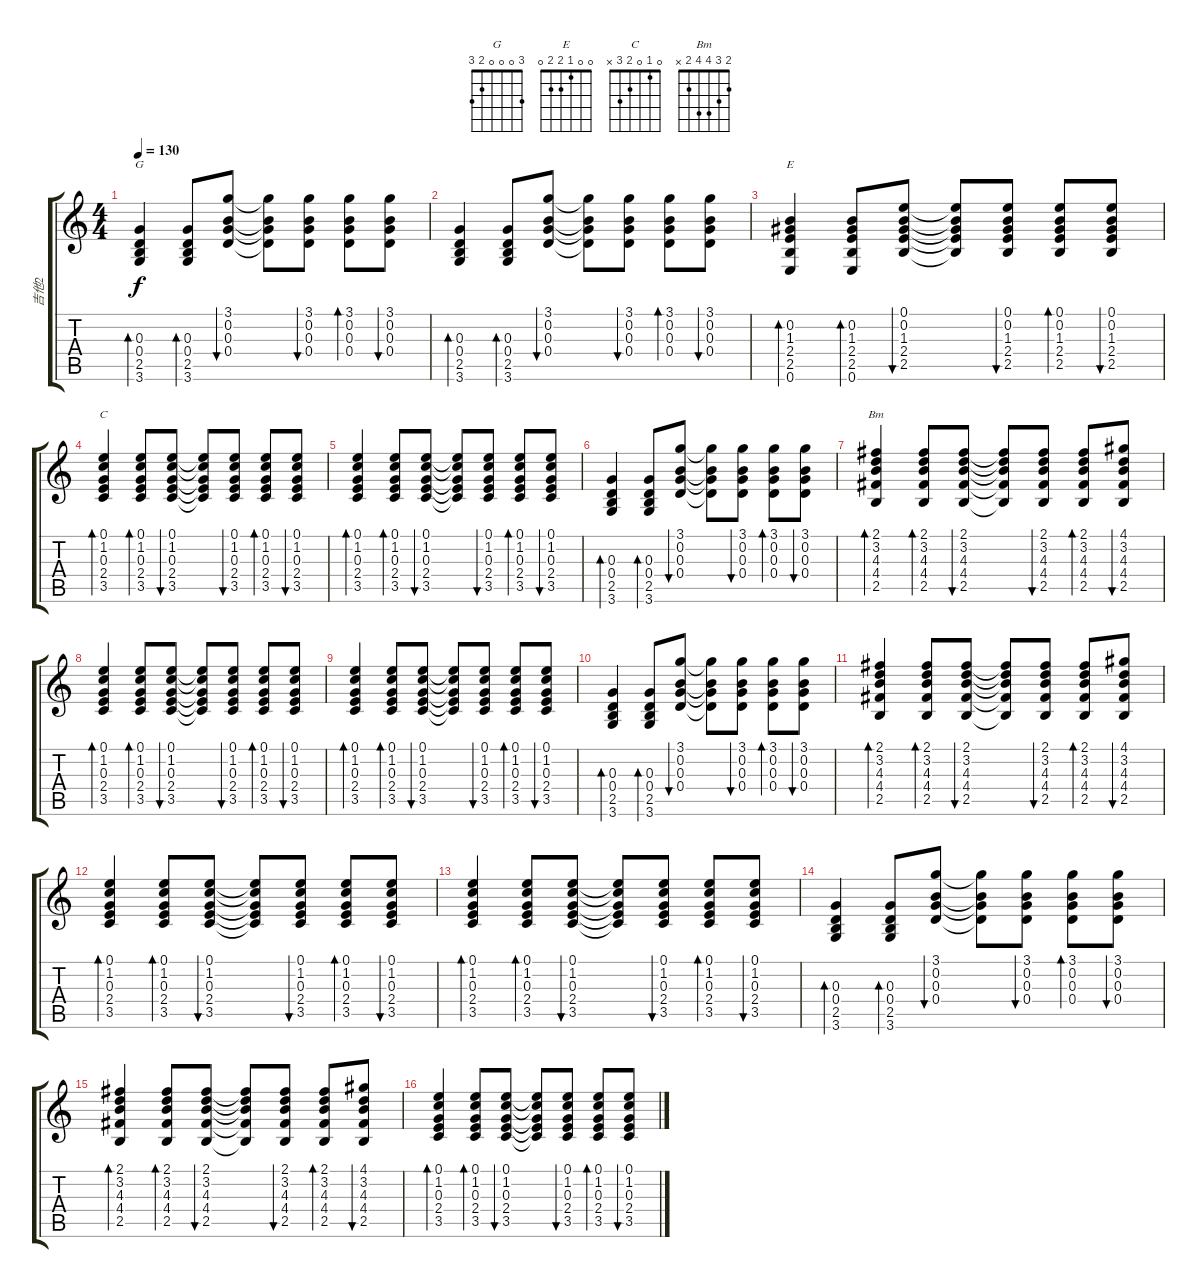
\track ("吉他2" "吉他2") {instrument acousticguitarsteel}
\staff {score tabs}
\tuning (E4 B3 G3 D3 A2 E2) {hide}
\chord ("G" 3 0 0 0 2 3)
\chord ("E" 0 0 1 2 2 0)
\chord ("C" 0 1 0 2 3 x)
\chord ("Bm" 2 3 4 4 2 x)
\ts (4 4)
\tempo 130
\clef g2
\ks c
(0.3 0.4 2.5 3.6).4{bd 60 ch "G" dy f} (0.3 0.4 2.5 3.6).8{bd 60} (3.1 0.2 0.3 0.4).8{bu 60} (3.1{t} 0.2{t} 0.3{t} 0.4{t}).8 (3.1 0.2 0.3 0.4).8{bu 60} (3.1 0.2 0.3 0.4).8{bd 60} (3.1 0.2 0.3 0.4).8{bu 60} |
(0.3 0.4 2.5 3.6).4{bd 60} (0.3 0.4 2.5 3.6).8{bd 60} (3.1 0.2 0.3 0.4).8{bu 60} (3.1{t} 0.2{t} 0.3{t} 0.4{t}).8 (3.1 0.2 0.3 0.4).8{bu 60} (3.1 0.2 0.3 0.4).8{bd 60} (3.1 0.2 0.3 0.4).8{bu 60} |
(0.2 1.3 2.4 2.5 0.6).4{bd 60 ch "E"} (0.2 1.3 2.4 2.5 0.6).8{bd 60} (0.1 0.2 1.3 2.4 2.5).8{bu 60} (0.1{t} 0.2{t} 1.3{t} 2.4{t} 2.5{t}).8 (0.1 0.2 1.3 2.4 2.5).8{bu 60} (0.1 0.2 1.3 2.4 2.5).8{bd 60} (0.1 0.2 1.3 2.4 2.5).8{bu 60} |
(0.1 1.2 0.3 2.4 3.5).4{bd 60 ch "C"} (0.1 1.2 0.3 2.4 3.5).8{bd 60} (0.1 1.2 0.3 2.4 3.5).8{bu 60} (0.1{t} 1.2{t} 0.3{t} 2.4{t} 3.5{t}).8 (0.1 1.2 0.3 2.4 3.5).8{bu 60} (0.1 1.2 0.3 2.4 3.5).8{bd 60} (0.1 1.2 0.3 2.4 3.5).8{bu 60} |
(0.1 1.2 0.3 2.4 3.5).4{bd 60} (0.1 1.2 0.3 2.4 3.5).8{bd 60} (0.1 1.2 0.3 2.4 3.5).8{bu 60} (0.1{t} 1.2{t} 0.3{t} 2.4{t} 3.5{t}).8 (0.1 1.2 0.3 2.4 3.5).8{bu 60} (0.1 1.2 0.3 2.4 3.5).8{bd 60} (0.1 1.2 0.3 2.4 3.5).8{bu 60} |
(0.3 0.4 2.5 3.6).4{bd 60} (0.3 0.4 2.5 3.6).8{bd 60} (3.1 0.2 0.3 0.4).8{bu 60} (3.1{t} 0.2{t} 0.3{t} 0.4{t}).8 (3.1 0.2 0.3 0.4).8{bu 60} (3.1 0.2 0.3 0.4).8{bd 60} (3.1 0.2 0.3 0.4).8{bu 60} |
(2.1 3.2 4.3 4.4 2.5).4{bd 30 ch "Bm"} (2.1 3.2 4.3 4.4 2.5).8{bd 30} (2.1 3.2 4.3 4.4 2.5).8{bu 30} (2.1{t} 3.2{t} 4.3{t} 4.4{t} 2.5{t}).8 (2.1 3.2 4.3 4.4 2.5).8{bu 30} (2.1 3.2 4.3 4.4 2.5).8{bd 30} (4.1 3.2 4.3 4.4 2.5).8{bu 30} |
(0.1 1.2 0.3 2.4 3.5).4{bd 60} (0.1 1.2 0.3 2.4 3.5).8{bd 60} (0.1 1.2 0.3 2.4 3.5).8{bu 60} (0.1{t} 1.2{t} 0.3{t} 2.4{t} 3.5{t}).8 (0.1 1.2 0.3 2.4 3.5).8{bu 60} (0.1 1.2 0.3 2.4 3.5).8{bd 60} (0.1 1.2 0.3 2.4 3.5).8{bu 60} |
(0.1 1.2 0.3 2.4 3.5).4{bd 60} (0.1 1.2 0.3 2.4 3.5).8{bd 60} (0.1 1.2 0.3 2.4 3.5).8{bu 60} (0.1{t} 1.2{t} 0.3{t} 2.4{t} 3.5{t}).8 (0.1 1.2 0.3 2.4 3.5).8{bu 60} (0.1 1.2 0.3 2.4 3.5).8{bd 60} (0.1 1.2 0.3 2.4 3.5).8{bu 60} |
(0.3 0.4 2.5 3.6).4{bd 60} (0.3 0.4 2.5 3.6).8{bd 60} (3.1 0.2 0.3 0.4).8{bu 60} (3.1{t} 0.2{t} 0.3{t} 0.4{t}).8 (3.1 0.2 0.3 0.4).8{bu 60} (3.1 0.2 0.3 0.4).8{bd 60} (3.1 0.2 0.3 0.4).8{bu 60} |
(2.1 3.2 4.3 4.4 2.5).4{bd 30} (2.1 3.2 4.3 4.4 2.5).8{bd 30} (2.1 3.2 4.3 4.4 2.5).8{bu 30} (2.1{t} 3.2{t} 4.3{t} 4.4{t} 2.5{t}).8 (2.1 3.2 4.3 4.4 2.5).8{bu 30} (2.1 3.2 4.3 4.4 2.5).8{bd 30} (4.1 3.2 4.3 4.4 2.5).8{bu 30} |
(0.1 1.2 0.3 2.4 3.5).4{bd 60} (0.1 1.2 0.3 2.4 3.5).8{bd 60} (0.1 1.2 0.3 2.4 3.5).8{bu 60} (0.1{t} 1.2{t} 0.3{t} 2.4{t} 3.5{t}).8 (0.1 1.2 0.3 2.4 3.5).8{bu 60} (0.1 1.2 0.3 2.4 3.5).8{bd 60} (0.1 1.2 0.3 2.4 3.5).8{bu 60} |
(0.1 1.2 0.3 2.4 3.5).4{bd 60} (0.1 1.2 0.3 2.4 3.5).8{bd 60} (0.1 1.2 0.3 2.4 3.5).8{bu 60} (0.1{t} 1.2{t} 0.3{t} 2.4{t} 3.5{t}).8 (0.1 1.2 0.3 2.4 3.5).8{bu 60} (0.1 1.2 0.3 2.4 3.5).8{bd 60} (0.1 1.2 0.3 2.4 3.5).8{bu 60} |
(0.3 0.4 2.5 3.6).4{bd 60} (0.3 0.4 2.5 3.6).8{bd 60} (3.1 0.2 0.3 0.4).8{bu 60} (3.1{t} 0.2{t} 0.3{t} 0.4{t}).8 (3.1 0.2 0.3 0.4).8{bu 60} (3.1 0.2 0.3 0.4).8{bd 60} (3.1 0.2 0.3 0.4).8{bu 60} |
(2.1 3.2 4.3 4.4 2.5).4{bd 30} (2.1 3.2 4.3 4.4 2.5).8{bd 30} (2.1 3.2 4.3 4.4 2.5).8{bu 30} (2.1{t} 3.2{t} 4.3{t} 4.4{t} 2.5{t}).8 (2.1 3.2 4.3 4.4 2.5).8{bu 30} (2.1 3.2 4.3 4.4 2.5).8{bd 30} (4.1 3.2 4.3 4.4 2.5).8{bu 30} |
(0.1 1.2 0.3 2.4 3.5).4{bd 60} (0.1 1.2 0.3 2.4 3.5).8{bd 60} (0.1 1.2 0.3 2.4 3.5).8{bu 60} (0.1{t} 1.2{t} 0.3{t} 2.4{t} 3.5{t}).8 (0.1 1.2 0.3 2.4 3.5).8{bu 60} (0.1 1.2 0.3 2.4 3.5).8{bd 60} (0.1 1.2 0.3 2.4 3.5).8{bu 60}
